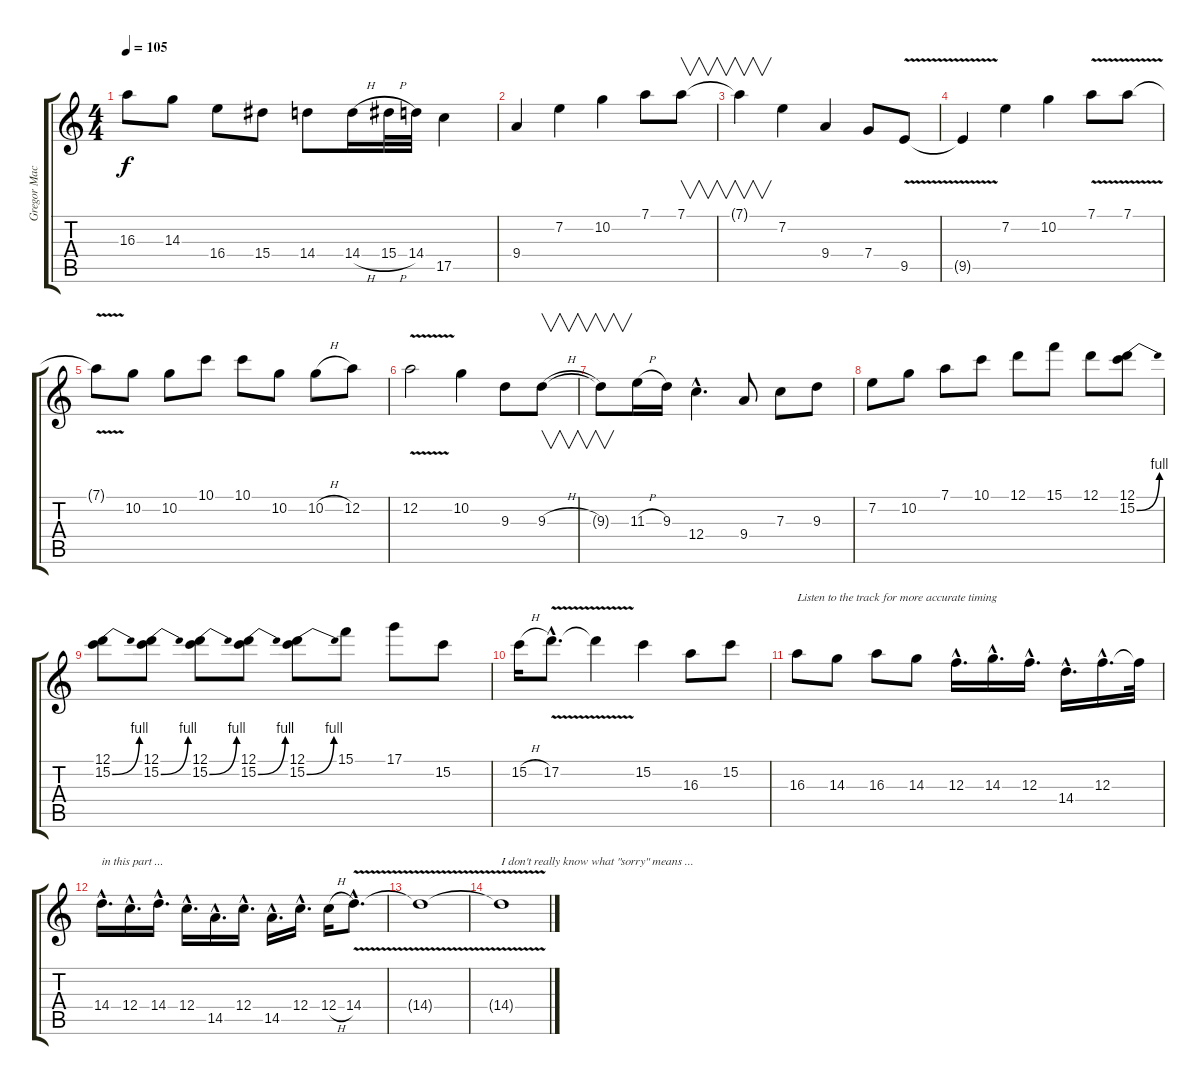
\track ("Gregor Mackintosh" "Gregor Mac") {instrument distortionguitar}
\staff {score tabs}
\tuning (D4 A3 F3 C3 G2 D2) {hide}
\ts (4 4)
\tempo 105
\clef g2
\ks c
16.3.8{dy f} 14.3.8 16.4.8 15.4.8 14.4.8 14.4{h}.16 15.4{h}.32 14.4.32 17.5.4 |
9.4.4 7.2.4 10.2.4 7.1.8 7.1.8{v} |
7.1{t}.4{v} 7.2.4 9.4.4 7.4.8 9.5{v}.8 |
9.5{v t}.4 7.2.4 10.2.4 7.1{v}.8 7.1{v}.8 |
7.1{v t}.8 10.2.8 10.2.8 10.1.8 10.1.8 10.2.8 10.2{h}.8 12.2.8 |
12.2{v}.2 10.2.4 9.3.8 9.3{h}.8{v} |
9.3{t}.8{v} 11.3{h}.16 9.3.16 12.4{hac}.4{d} 9.4.8 7.3.8 9.3.8 |
7.2.8 10.2.8 7.1.8 10.1.8 12.1.8 15.1.8 12.1.8 (12.1 15.2{be (bend 0 0 60 4)}).8 |
(12.1 15.2{be (bend 0 0 60 4)}).8 (12.1 15.2{be (bend 0 0 60 4)}).8 (12.1 15.2{be (bend 0 0 60 4)}).8 (12.1 15.2{be (bend 0 0 60 4)}).8 (12.1 15.2{be (bend 0 0 60 4)}).8 15.1.8 17.1.8 15.2.8 |
15.2{h}.16 17.2{v hac}.8{d} 17.2{v t}.4 15.2.4 16.3.8 15.2.8 |
16.3.8{txt "Listen to the track for more accurate timing"} 14.3.8 16.3.8 14.3.8 12.3{hac}.16{d} 14.3{hac}.16{d} 12.3{hac}.16{d} 14.4{hac}.16{d} 12.3{hac}.16{d} 12.3{t}.32 |
14.4{hac}.16{d txt "in this part ..."} 12.4{hac}.16{d} 14.4{hac}.16{d} 12.4{hac}.16{d} 14.5{hac}.16{d} 12.4{hac}.16{d} 14.5{hac}.16{d} 12.4{hac}.16{d} 12.4{h}.16 14.4{v hac}.8{d} |
14.4{v t}.1 |
14.4{v t}.1{txt "I don't really know what \"sorry\" means ..."}
